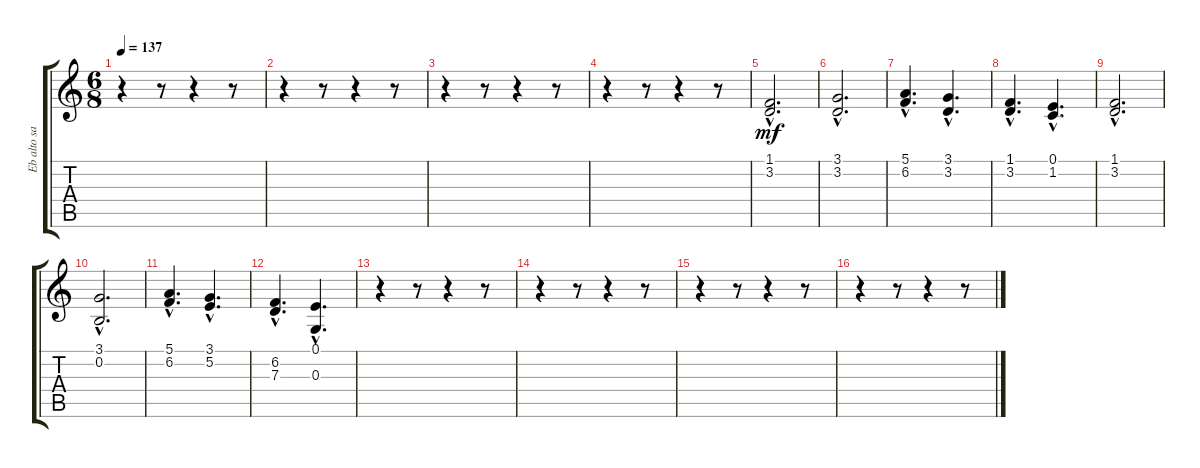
\track ("Eb alto sax" "Eb alto sa") {instrument altosax}
\staff {score tabs}
\tuning (E4 B3 G3 D3 A2 E2) {hide}
\ts (6 8)
\tempo 137
\clef g2
\ks c
r.4{dy f} r.8 r.4 r.8 |
r.4 r.8 r.4 r.8 |
r.4 r.8 r.4 r.8 |
r.4 r.8 r.4 r.8 |
(1.1{hac} 3.2{hac}).2{d dy mf} |
(3.1{hac} 3.2{hac}).2{d} |
(5.1{hac} 6.2{hac}).4{d} (3.1{hac} 3.2{hac}).4{d} |
(1.1{hac} 3.2{hac}).4{d} (0.1{hac} 1.2{hac}).4{d} |
(1.1{hac} 3.2{hac}).2{d} |
(3.1{hac} 0.2{hac}).2{d} |
(5.1{hac} 6.2{hac}).4{d} (3.1{hac} 5.2{hac}).4{d} |
(6.2{hac} 7.3{hac}).4{d} (0.1{hac} 0.3{hac}).4{d} |
r.4 r.8 r.4 r.8 |
r.4 r.8 r.4 r.8 |
r.4 r.8 r.4 r.8 |
r.4 r.8 r.4 r.8
